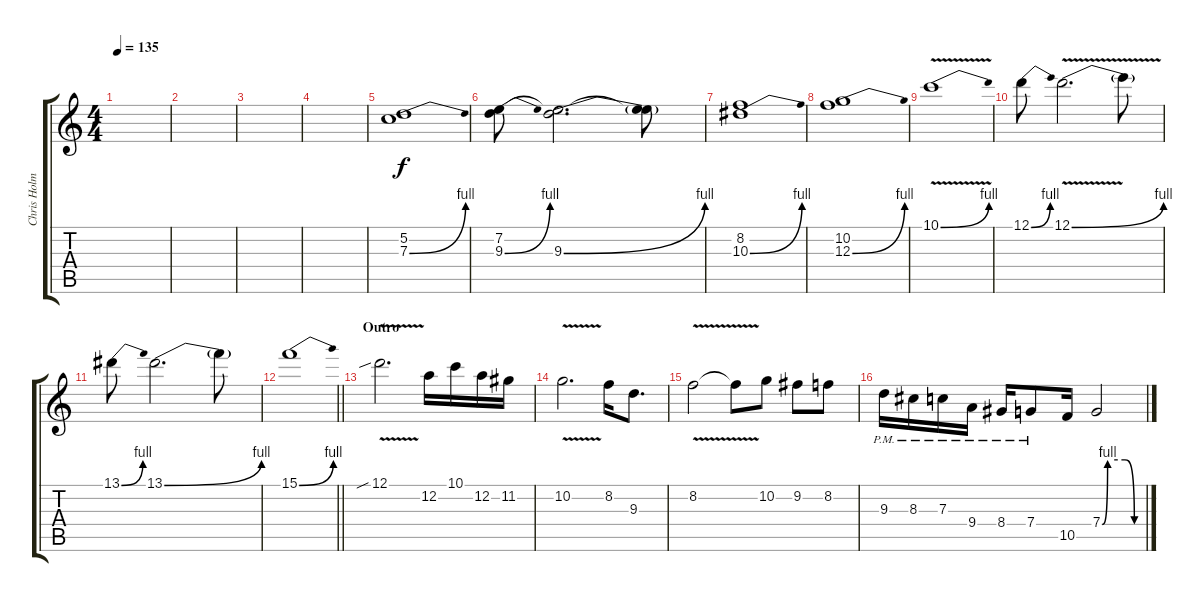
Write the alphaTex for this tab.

\track ("Chris Holmes Solo" "Chris Holm") {instrument distortionguitar}
\staff {score tabs}
\tuning (D4 A3 F3 C3 G2 D2) {hide}
\ts (4 4)
\tempo 135
\clef g2
\ks c
|
|
|
|
(5.2 7.3{be (bend 0 0 60 4)}).1{balance 13} |
(7.2 9.3{be (bend 0 0 60 4)}).8 (7.2{t} 9.3{be (bend 0 0 60 4)}).2{d} (7.2{t} 9.3{t}).8 |
(8.2 10.3{be (bend 0 0 60 4)}).1 |
(10.2 12.3{be (bend 0 0 60 4)}).1 |
10.1{be (bend 0 0 60 4) v}.1{balance 3} |
12.1{be (bend 0 0 60 4)}.8 12.1{be (bend 0 0 60 4) v}.2{d} 12.1{t}.8 |
13.1{be (bend 0 0 60 4)}.8 13.1{be (bend 0 0 60 4)}.2{d} 13.1{t}.8 |
\barLineRight lightlight
15.1{be (bend 0 0 60 4)}.1 |
\section ("" "Outro")
12.1{v sib}.2{d} 12.2.16 10.1.16 12.2.16 11.2.16 |
10.2{v}.2{d} 8.2.16 9.3.8{d} |
8.2{v}.2 8.2{t}.8 10.2.8 9.2.8 8.2.8 |
9.3{pm}.16{balance 8} 8.3{pm}.16 7.3{pm}.16 9.4{pm}.16 8.4{pm}.16 7.4{pm}.8 10.5.16 7.4{be (custom 0 0 8 4 34 4 48 0 60 0)}.2
